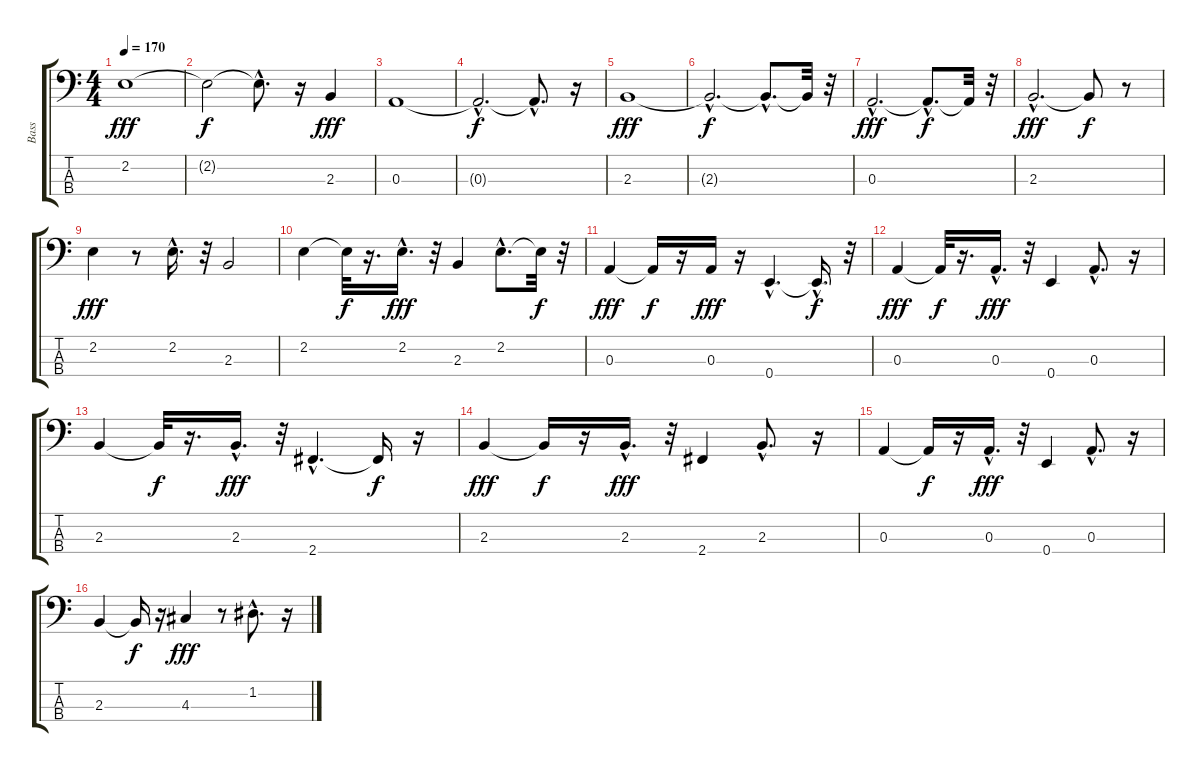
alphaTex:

\track ("Bass" "Bass") {instrument electricbassfinger}
\staff {score tabs}
\tuning (G2 D2 A1 E1) {hide}
\ts (4 4)
\tempo 170
\clef f4
\ks c
2.2.1{dy fff} |
2.2{t}.2{dy f} 2.2{hac t}.8{d} r.16 2.3.4{dy fff} |
0.3.1 |
0.3{hac t}.2{d dy f} 0.3{hac t}.8{d} r.16 |
2.3.1{dy fff} |
2.3{hac t}.2{d dy f} 2.3{hac t}.8{d} 2.3{t}.32 r.32 |
0.3{hac}.2{d dy fff} 0.3{hac t}.8{d dy f} 0.3{t}.32 r.32 |
2.3{hac}.2{d dy fff} 2.3{t}.8{dy f} r.8 |
2.2.4{dy fff} r.8 2.2{hac}.16{d} r.32 2.3.2 |
2.2.4 2.2{t}.32{dy f} r.16{d} 2.2{hac}.16{d dy fff} r.32 2.3.4 2.2{hac}.8{d} 2.2{t}.32{dy f} r.32 |
0.3.4{dy fff} 0.3{t}.16{dy f} r.16 0.3.16{dy fff} r.16 0.4{hac}.4{d} 0.4{hac t}.16{d dy f} r.32 |
0.3.4{dy fff} 0.3{t}.32{dy f} r.16{d} 0.3{hac}.16{d dy fff} r.32 0.4.4 0.3{hac}.8{d} r.16 |
2.3.4 2.3{t}.32{dy f} r.16{d} 2.3{hac}.16{d dy fff} r.32 2.4{hac}.4{d} 2.4{t}.16{dy f} r.16 |
2.3.4{dy fff} 2.3{t}.16{dy f} r.16 2.3{hac}.16{d dy fff} r.32 2.4.4 2.3{hac}.8{d} r.16 |
0.3.4 0.3{t}.16{dy f} r.16 0.3{hac}.16{d dy fff} r.32 0.4.4 0.3{hac}.8{d} r.16 |
2.3.4 2.3{t}.16{dy f} r.16 4.3.4{dy fff} r.8 1.2{hac}.8{d} r.16
